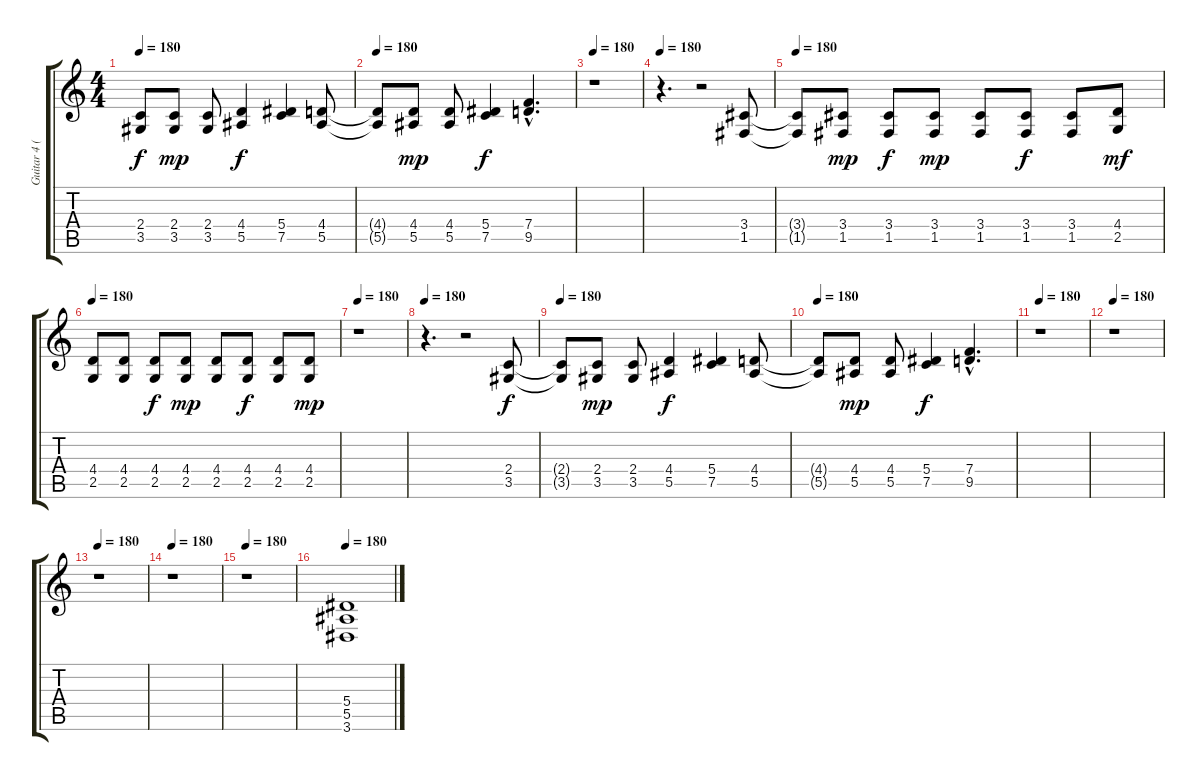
\track ("Guitar 4 (Rhythm)" "Guitar 4 (") {instrument distortionguitar}
\staff {score tabs}
\tuning (C4 G3 Eb3 Bb2 F2 C2) {hide}
\ts (4 4)
\tempo 180
\clef g2
\ks c
(2.4{t} 3.5{t}).8{dy f} (2.4 3.5).8{dy mp} (2.4 3.5).8 (4.4 5.5).4{dy f} (5.4 7.5).4 (4.4 5.5).8 |
\tempo 180
(4.4{t} 5.5{t}).8 (4.4 5.5).8{dy mp} (4.4 5.5).8 (5.4 7.5).4{dy f} (7.4{hac} 9.5{hac}).4{d} |
\tempo 180
r.1 |
\tempo 180
r.4{d} r.2 (3.4 1.5).8 |
\tempo 180
(3.4{t} 1.5{t}).8 (3.4 1.5).8{dy mp} (3.4 1.5).8{dy f} (3.4 1.5).8{dy mp} (3.4 1.5).8 (3.4 1.5).8{dy f} (3.4 1.5).8 (4.4 2.5).8{dy mf} |
\tempo 180
(4.4 2.5).8 (4.4 2.5).8 (4.4 2.5).8{dy f} (4.4 2.5).8{dy mp} (4.4 2.5).8 (4.4 2.5).8{dy f} (4.4 2.5).8 (4.4 2.5).8{dy mp} |
\tempo 180
r.1 |
\tempo 180
r.4{d} r.2 (2.4 3.5).8{dy f} |
\tempo 180
(2.4{t} 3.5{t}).8 (2.4 3.5).8{dy mp} (2.4 3.5).8 (4.4 5.5).4{dy f} (5.4 7.5).4 (4.4 5.5).8 |
\tempo 180
(4.4{t} 5.5{t}).8 (4.4 5.5).8{dy mp} (4.4 5.5).8 (5.4 7.5).4{dy f} (7.4{hac} 9.5{hac}).4{d} |
\tempo 180
r.1 |
\tempo 180
r.1 |
\tempo 180
r.1 |
\tempo 180
r.1 |
\tempo 180
r.1 |
\tempo 180
(5.4 5.5 3.6).1
